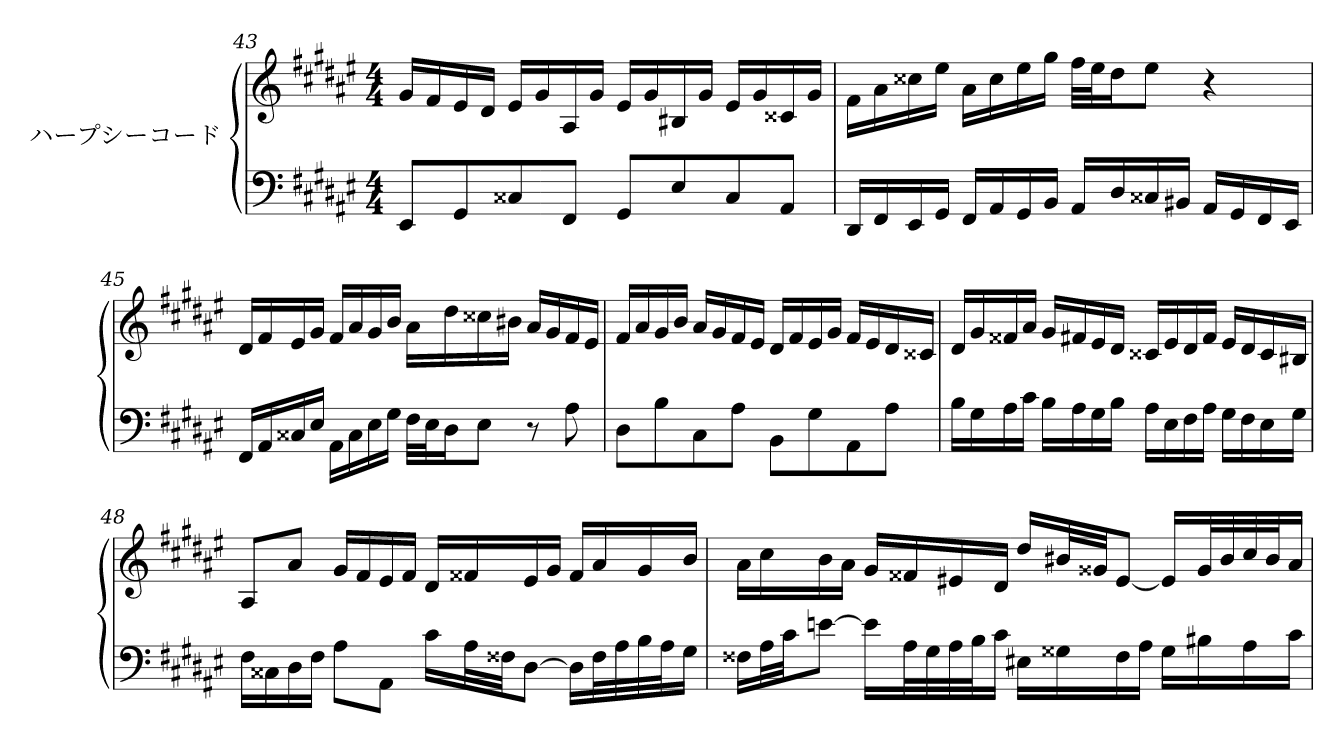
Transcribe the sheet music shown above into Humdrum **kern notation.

**kern	**kern
*part1	*part1
*staff2	*staff1
*I"ハープシーコード	*
!!LO:LB:g=z
*clefF4	*clefG2
*k[f#c#g#d#a#e#]	*k[f#c#g#d#a#e#]
*M4/4	*M4/4
=43	=43
8EE#/L	16g#/LL
.	16f#/
8GG#/	16e#/
.	16d#/JJ
8C##X/	16e#/LL
.	16g#/
8FF#/J	16A#/
.	16g#/JJ
8GG#/L	16e#/LL
.	16g#/
8E#/	16B#X/
.	16g#/JJ
8C##/	16e#/LL
.	16g#/
8AA#/J	16c##X/
.	16g#/JJ
=44	=44
16DD#/LL	16f#\LL
16FF#/	16a#\
16EE#/	16cc##X\
16GG#/JJ	16ee#\JJ
16FF#/LL	16a#\LL
16AA#/	16cc##\
16GG#/	16ee#\
16BB/JJ	16gg#\JJ
16AA#/LL	32ff#\LLL
.	32ee#\J
16D#/	16dd#\J
16C##X/	8ee#\J
16BB#X/JJ	.
16AA#/LL	4r
16GG#/	.
16FF#/	.
16EE#/JJ	.
!!LO:LB:g=z
=45	=45
16FF#/LL	16d#/LL
16AA#/	16f#/
16C##X/	16e#/
16E#/JJ	16g#/JJ
16AA#\LL	16f#/LL
16C##\	16a#/
16E#\	16g#/
16G#\JJ	16b/JJ
32F#\LLL	16a#\LL
32E#\J	.
16D#\J	16dd#\
8E#\J	16cc##X\
.	16b#X\JJ
8r	16a#/LL
.	16g#/
8A#\	16f#/
.	16e#/JJ
=46	=46
8D#\L	16f#/LL
.	16a#/
8B\	16g#/
.	16b/JJ
8C#\	16a#/LL
.	16g#/
8A#\J	16f#/
.	16e#/JJ
8BB\L	16d#/LL
.	16f#/
8G#\	16e#/
.	16g#/JJ
8AA#\	16f#/LL
.	16e#/
8A#\J	16d#/
.	16c##X/JJ
!!LO:LB:g=z
=47	=47
16B\LL	16d#/LL
16G#\	16g#/
16A#\	16f##X/
16c#\JJ	16a#/JJ
16B\LL	16g#/LL
16A#\	16f#X/
16G#\	16e#/
16B\JJ	16d#/JJ
16A#\LL	16c##X/LL
16E#\	16e#/
16F#\	16d#/
16A#\JJ	16f#/JJ
16G#\LL	16e#/LL
16F#\	16d#/
16E#\	16c##/
16G#\JJ	16B#X/JJ
=48	=48
16F#\LL	8A#/L
16C##X\	.
16D#\	8a#/J
16F#\JJ	.
8A#\L	16g#/LL
.	16f#/
8AA#\J	16e#/
.	16f#/JJ
16c#\LL	16d#/LL
32A#\L	16f##X/
32F##X\JJ	.
[8D#\J	16e#/
.	16g#/JJ
16D#\LL]	16f##/LL
32F##\L	16a#/
32A#\	.
32B\	16g#/
32A#\J	.
16G#\JJ	16b/JJ
!!LO:LB:g=z
=49	=49
16F##X\LL	16a#\LL
32A#\L	16cc#\
32c#\JJ	.
[8en\J	16b\
.	16a#\JJ
16e\LL]	16g#/LL
32A#\L	16f##X/
32G#\	.
32A#\	16e#X/
32B\J	.
16c#\JJ	16d#/JJ
16E#X\LL	16dd#/LL
16G##X\	32b#X/L
.	32g##X/JJ
16F##\	[8e#/J
16A#\JJ	.
16G##\LL	16e#/LL]
16B#X\	32g##/L
.	32b#/
16A#\	32cc#/
.	32b#/J
16c#\JJ	16a#/JJ
=	=
*-	*-
